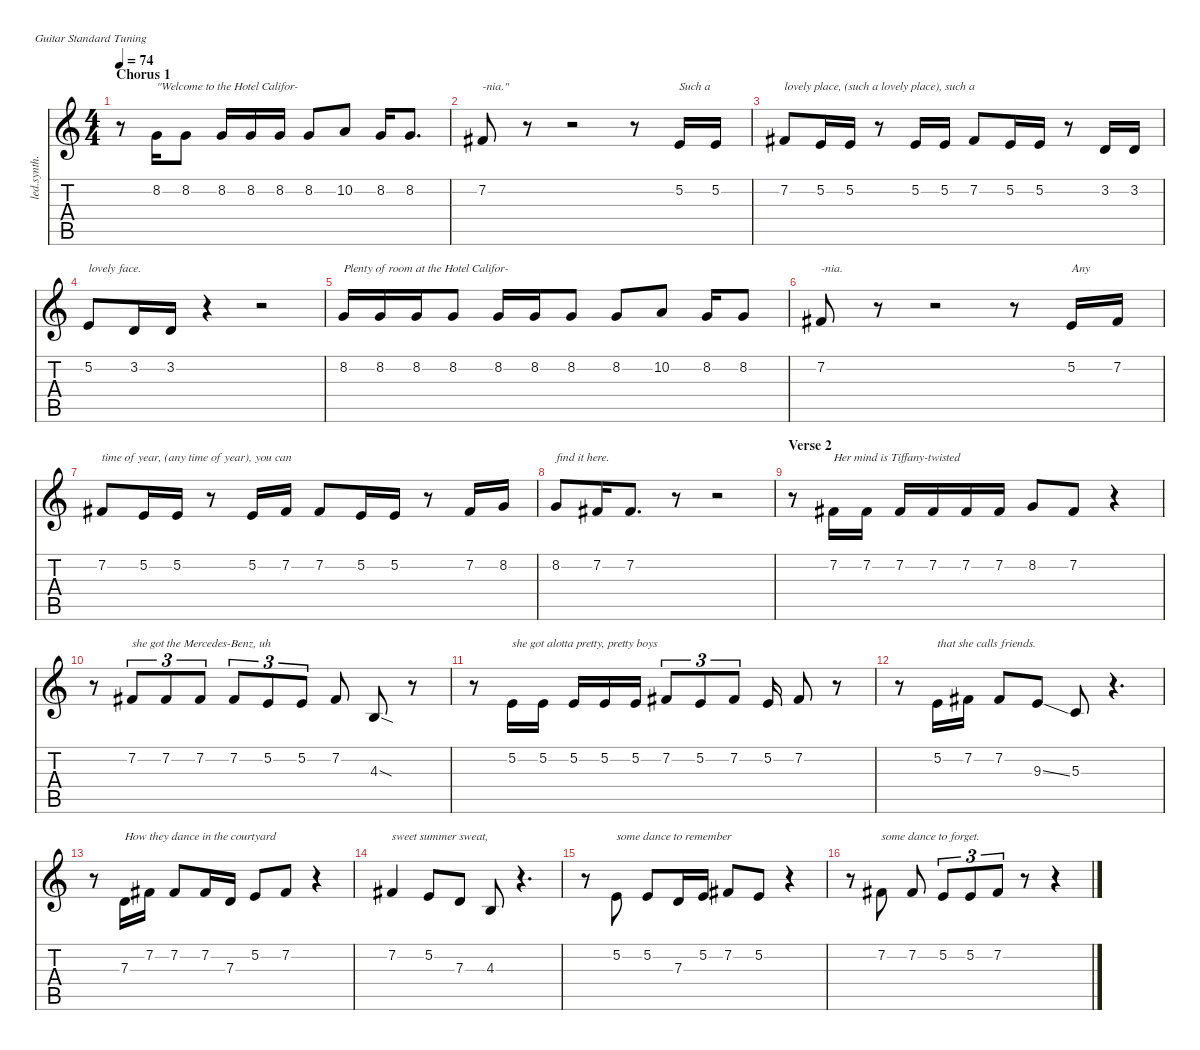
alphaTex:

\defaultSystemsLayout 4
\hideDynamics
\bracketExtendMode nobrackets
\otherSystemsTrackNameOrientation horizontal
\track ("Vocals" "led.synth.") {instrument lead3calliope}
\staff {score tabs}
\tuning (E4 B3 G3 D3 A2 E2)
\ts (4 4)
\section ("" "Chorus 1")
\tempo 74
\clef g2
\ks c
r.8{dy f beam Down} 8.2.16{txt "\"Welcome to the Hotel Califor-" beam Up} 8.2.8{beam Up} 8.2.16{beam Up} 8.2.16{beam Up} 8.2.16{beam Up} 8.2.8{beam Up} 10.2.8{beam Up} 8.2.16{beam Up} 8.2.8{d beam Up} |
7.2{acc #}.8{txt "-nia.\"" beam Up} r.8{beam Up} r.2{beam Up} r.8{beam Up} 5.2.16{txt "Such a" beam Up} 5.2.16{beam Up} |
7.2{acc #}.8{txt "lovely place, (such a lovely place), such a" beam Up} 5.2.16{beam Up} 5.2.16{beam Up} r.8{beam Up} 5.2.16{beam Up} 5.2.16{beam Up} 7.2{acc #}.8{beam Up} 5.2.16{beam Up} 5.2.16{beam Up} r.8{beam Up} 3.2.16{beam Up} 3.2.16{beam Up} |
5.2.8{txt "lovely face." beam Up} 3.2.16{beam Up} 3.2.16{beam Up} r.4{beam Up} r.2{beam Up} |
8.2.16{txt "Plenty of room at the Hotel Califor-" beam Up} 8.2.16{beam Up} 8.2.16{beam Up} 8.2.8{beam Up} 8.2.16{beam Up} 8.2.16{beam Up} 8.2.8{beam Up} 8.2.8{beam Up} 10.2.8{beam Up} 8.2.16{beam Up} 8.2.8{beam Up} |
7.2{acc #}.8{txt "-nia." beam Up} r.8{beam Up} r.2{beam Up} r.8{beam Up} 5.2.16{txt "Any" beam Up} 7.2{acc #}.16{beam Up} |
7.2{acc #}.8{txt "time of year, (any time of year), you can" beam Up} 5.2.16{beam Up} 5.2.16{beam Up} r.8{beam Up} 5.2.16{beam Up} 7.2{acc #}.16{beam Up} 7.2{acc #}.8{beam Up} 5.2.16{beam Up} 5.2.16{beam Up} r.8{beam Up} 7.2{acc #}.16{beam Up} 8.2.16{beam Up} |
8.2.8{txt "find it here." beam Up} 7.2{acc #}.16{beam Up} 7.2{acc #}.8{d beam Up} r.8{beam Up} r.2{beam Up} |
\section ("" "Verse 2")
r.8{beam Down} 7.2{acc #}.16{txt "Her mind is Tiffany-twisted" beam Up} 7.2{acc #}.16{beam Up} 7.2{acc #}.16{beam Up} 7.2{acc #}.16{beam Up} 7.2{acc #}.16{beam Up} 7.2{acc #}.16{beam Up} 8.2.8{beam Up} 7.2{acc #}.8{beam Up} r.4{beam Up} |
r.8{beam Down} 7.2{acc #}.8{tu (3 2) txt "she got the Mercedes-Benz, uh" beam Up} 7.2{acc #}.8{tu (3 2) beam Up} 7.2{acc #}.8{tu (3 2) beam Up} 7.2{acc #}.8{tu (3 2) beam Up} 5.2.8{tu (3 2) beam Up} 5.2.8{tu (3 2) beam Up} 7.2{acc #}.8{beam Up} 4.3{sod}.8{beam Up} r.8{beam Up} |
r.8{beam Down} 5.2.16{txt "she got alotta pretty, pretty boys" beam Up} 5.2.16{beam Up} 5.2.16{beam Up} 5.2.16{beam Up} 5.2.16{beam Up} 7.2{acc #}.8{tu (3 2) beam Up} 5.2.8{tu (3 2) beam Up} 7.2{acc #}.8{tu (3 2) beam Up} 5.2.16{beam Up} 7.2{acc #}.8{beam Up} r.8{beam Up} |
r.8{beam Down} 5.2.16{txt "that she calls friends." beam Up} 7.2{acc #}.16{beam Up} 7.2{acc #}.8{beam Up} 9.3{ss}.8{beam Up} 5.3.8{beam Up} r.4{d beam Up} |
r.8{beam Down} 7.3.16{txt "How they dance in the courtyard" beam Up} 7.2{acc #}.16{beam Up} 7.2{acc #}.8{beam Up} 7.2{acc #}.16{beam Up} 7.3.16{beam Up} 5.2.8{beam Up} 7.2{acc #}.8{beam Up} r.4{beam Up} |
7.2{acc #}.4{txt "sweet summer sweat," beam Up} 5.2.8{beam Up} 7.3.8{beam Up} 4.3.8{beam Up} r.4{d beam Up} |
r.8{beam Down} 5.2.8{txt "some dance to remember" beam Up} 5.2.8{beam Up} 7.3.16{beam Up} 5.2.16{beam Up} 7.2{acc #}.8{beam Up} 5.2.8{beam Up} r.4{beam Up} |
r.8{beam Down} 7.2{acc #}.8{txt "some dance to forget." beam Up} 7.2{acc #}.8{beam Up} 5.2.8{tu (3 2) beam Up} 5.2.8{tu (3 2) beam Up} 7.2{acc #}.8{tu (3 2) beam Up} r.8{beam Up} r.4{beam Up}
